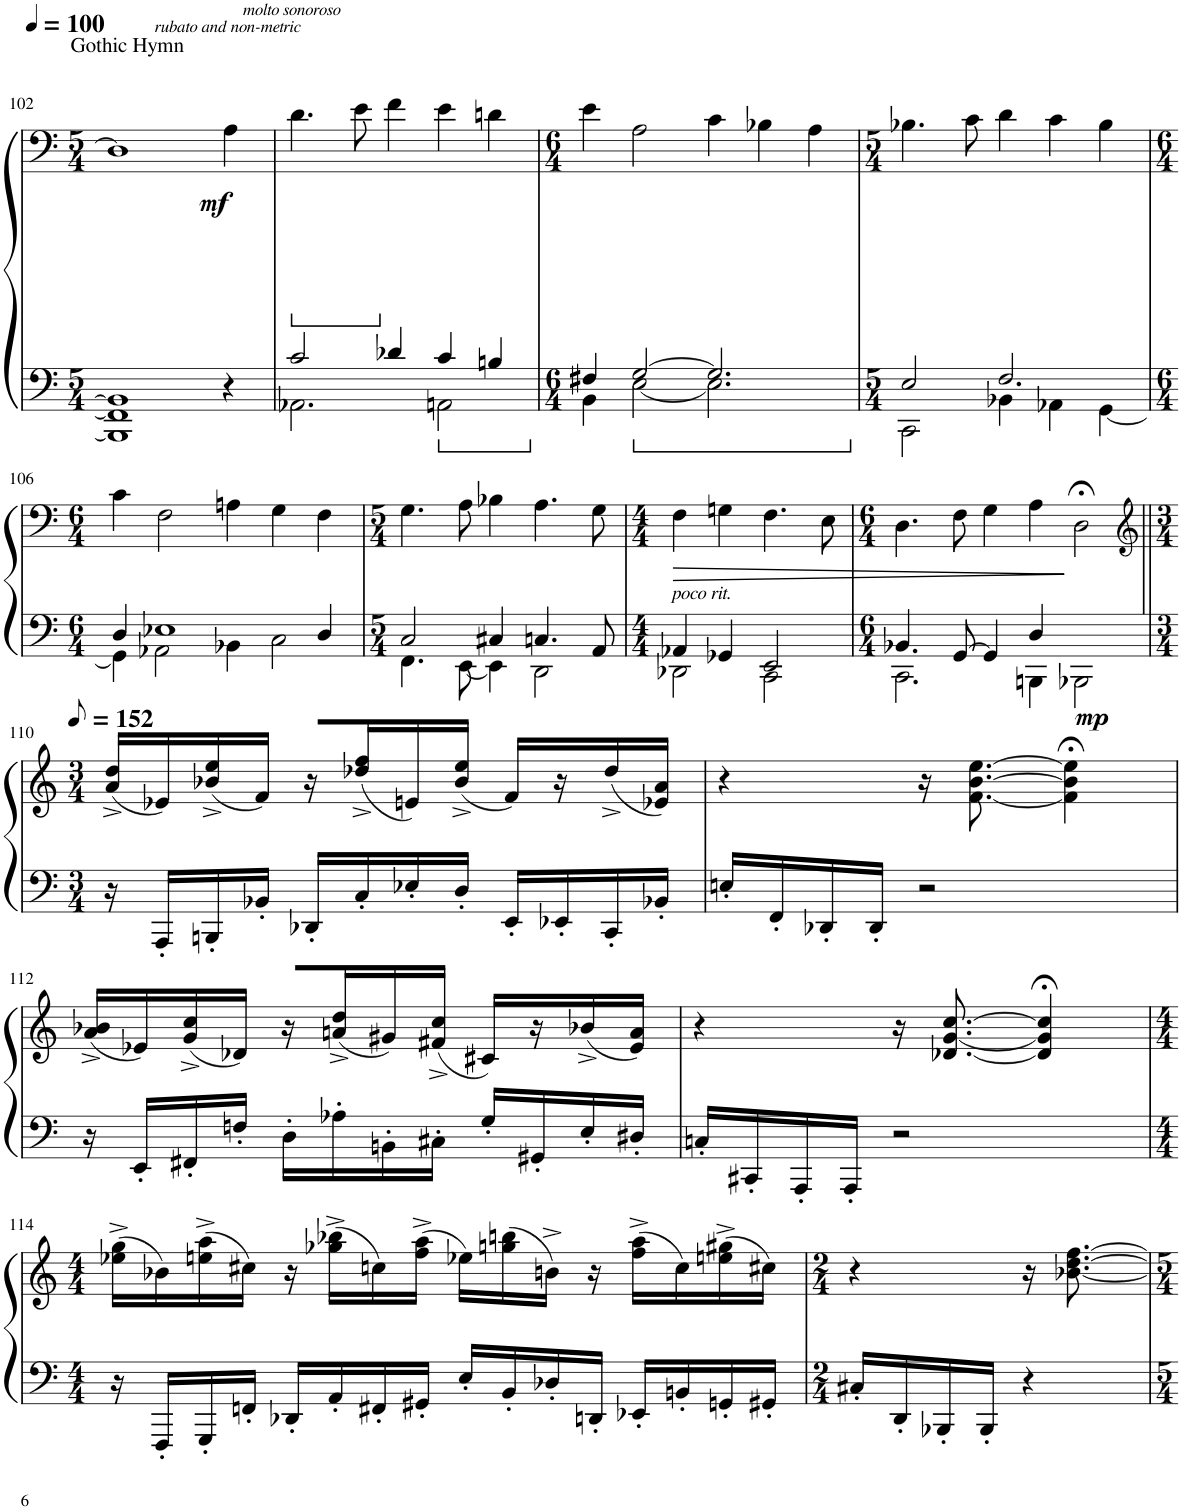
**kern	**kern	**dynam
*part1	*part1	*part1
*staff2	*staff1	*staff1/2
*I"Piano	*	*
*I'Pno.	*	*
!!LO:PB:g=z
*clefF4	*clefF4	*
*k[]	*k[]	*
*M5/4	*M5/4	*
*MM100	*MM100	*
=102	=102	=102
!	!LO:TX:a:t=Gothic Hymn	!
!	!LO:TX:a:i:t=rubato and non-metric	!
1BBB-] 1FF] 1BB-]	1D]	.
!	!LO:TX:a:i:t=molto sonoroso	!
!	!	!LO:DY:b
4r	4A\	mf
=103	=103	=103
*^	*	*
*	*	*ped	*
2.AA-X\	2c/	4.d\	.
.	.	8e\	.
*	*	*Xped	*
.	4d-X/	4f\	.
2AAn\	4c/	4e\	.
.	4Bn/	4dn\	.
=104	=104	=104	=104
*M6/4	*	*M6/4	*
4BB\	4F#X/	4e\	.
[2E\	[2G/	2A\	.
2.E\]	2.G/]	4c\	.
.	.	4B-X\	.
.	.	4A\	.
=105	=105	=105	=105
*M5/4	*	*M5/4	*
2CC\	2E/	4.B-X\	.
.	.	8c\	.
4BB-X\	2.F/	4d\	.
4AA-X\	.	4c\	.
[4GG\	.	4B-\	.
!!LO:LB:g=z
=106	=106	=106	=106
*M6/4	*	*M6/4	*
4GG\]	4D/	4c\	.
2AA-X\	1E-X	2F\	.
4BB-X\	.	4An\	.
2C\	.	4G\	.
.	4D/	4F\	.
=107	=107	=107	=107
*M5/4	*	*M5/4	*
4.FF\	2C/	4.G\	.
[8EE\	.	8A\	.
4EE\]	4C#X/	4B-X\	.
2DD\	4.Cn/	4.A\	.
.	8AA/	8G\	.
=108	=108	=108	=108
*M4/4	*	*M4/4	*
!	!	!LO:TX:b:i:t=poco rit.	!
!	!	!	!LO:HP:b
2DD-X\	4AA-X/	4F\	>
.	4GG-X/	4Gn\	.
2CC\	2EE/	4.F\	.
.	.	8E\	.
=109	=109	=109	=109
*M6/4	*	*M6/4	*
2.CC\	4.BB-X/	4.D\	.
.	[8GG/	8F\	.
.	4GG/]	4G\	.
4BBBn\	4D/	4A\	.
!	!	!	!LO:DY:n=1:b=2
2BBB-X\	2ryy	2D;<\	] mp
*v	*v	*	*
!!LO:LB:g=z
=110||	=110||	=110||
*	*clefG2	*
*M3/4	*M3/4	*
*	*MM76	*
16r	(16a/^ 16dd/^LL	.
16AAA'/LL	16e-X/)	.
16BBBn'/	(16b-X/^ 16ee/^	.
16BB-X'/JJ	16f/JJ)	.
16DD-X'/LL	16r	.
16C'/	(16dd-X/^ 16ff/^L	.
16E-X'/	16en/)	.
16D'/JJ	(16b-/^ 16ee/^JJ	.
16EE'/LL	16f/LL)	.
16EE-X'/	16r	.
16CC'/	(16dd-^/	.
16BB-X'/JJ	16e-X/ 16a/JJ)	.
=111	=111	=111
16En'/LL	4r	.
16FF'/	.	.
16DD-X'/	.	.
16DD-'/JJ	.	.
2r	16r	.
.	[8.f\ [8.b\ [8.ee\	.
.	4f\];< 4b\];< 4ee\];<	.
!!LO:LB:g=z
=112	=112	=112
16r	(16a/^ 16b-X/^LL	.
16EE'/LL	16e-X/)	.
16FF#X'/	(16g/^ 16cc/^	.
16Fn'/JJ	16d-X/JJ)	.
16D'\LL	16r	.
16A-X'\	(16an/^ 16dd/^L	.
16BBn'\	16g#X/)	.
16C#X'\JJ	(16f#X/^ 16cc/^JJ	.
16G'/LL	16c#X/LL)	.
16GG#X'/	16r	.
16E'/	(16b-X^/	.
16D#X'/JJ	16e-/ 16a/JJ)	.
=113	=113	=113
16Cn'/LL	4r	.
16CC#X'/	.	.
16AAA'/	.	.
16AAA'/JJ	.	.
2r	16r	.
.	[8.d-X/ [8.g/ [8.cc/	.
.	4d-/];< 4g/];< 4cc/];<	.
!!LO:LB:g=z
=114	=114	=114
*M4/4	*M4/4	*
16r	(16ee-X\^ 16gg\^LL	.
16FFF'/LL	16b-X\)	.
16GGG'/	(16een\^ 16aa\^	.
16FFn'/JJ	16cc#X\JJ)	.
16DD-X'/LL	16r	.
16AA'/	(16gg-X\^ 16bb-X\^LL	.
16FF#X'/	16ccn\)	.
16GG#X'/JJ	(16ff\^ 16aa\^JJ	.
16E'/LL	16ee-X\LL)	.
16BB'/	(16ggn\ 16bbn\	.
16D-X'/	16bn^\JJ)	.
16DDn'/JJ	16r	.
16EE-X'/LL	(16ff\^ 16aa\^LL	.
16BBn'/	16cc\)	.
16GGn'/	(16een\^ 16gg#X\^	.
16GG#X'/JJ	16cc#X\JJ)	.
=115	=115	=115
*M2/4	*M2/4	*
16C#X'/LL	4r	.
16DD'/	.	.
16BBB-X'/	.	.
16BBB-'/JJ	.	.
4r	16r	.
.	[8.b-X\ [8.dd\ [8.ff\	.
=	=	=
*-	*-	*-
